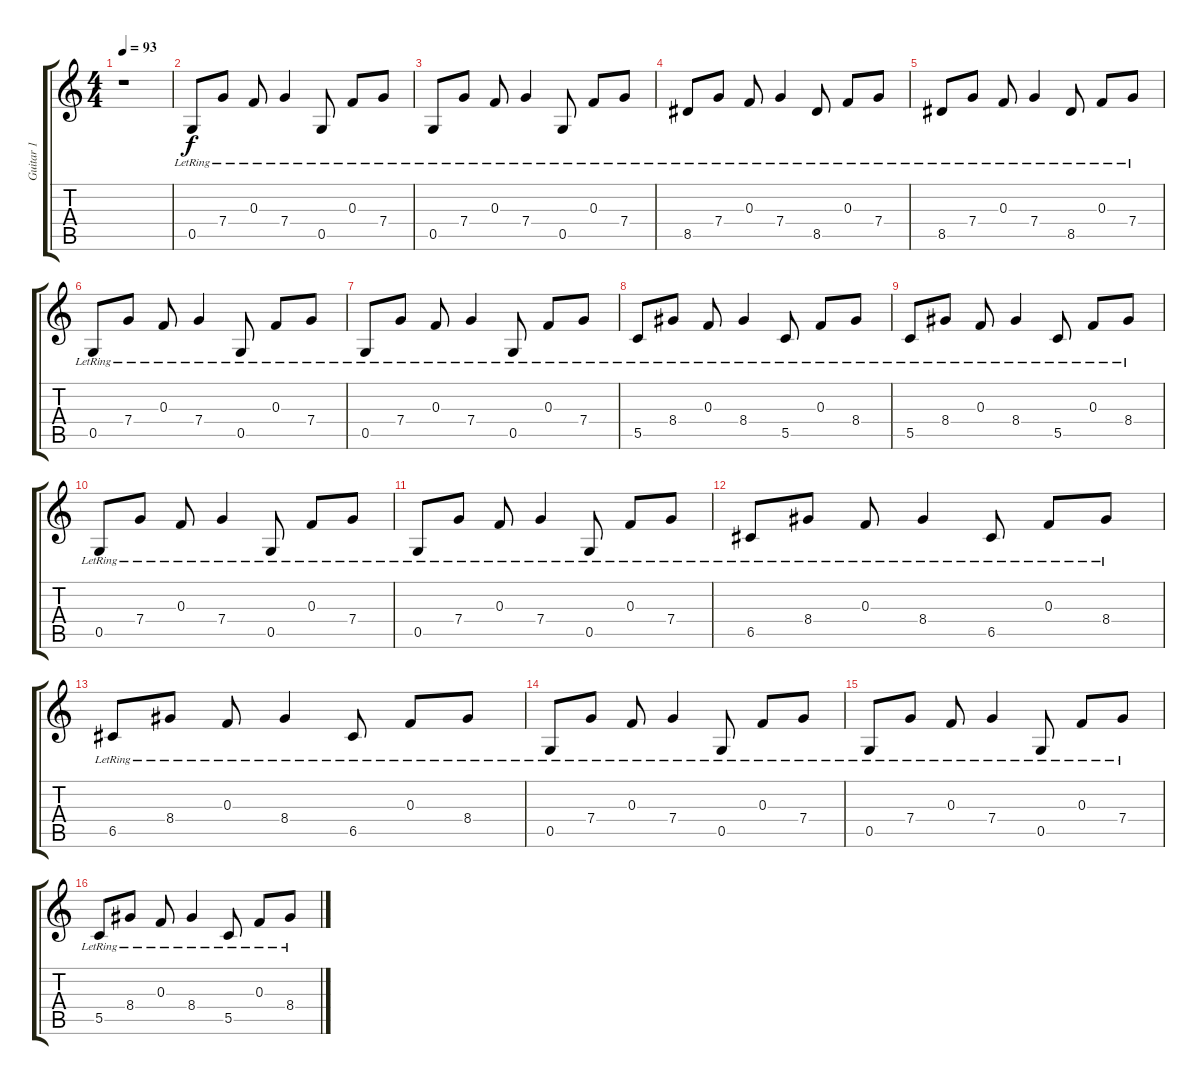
\track ("Guitar 1" "Guitar 1") {instrument acousticguitarsteel}
\staff {score tabs}
\tuning (D4 A3 F3 C3 G2 D2) {hide}
\ts (4 4)
\tempo 93
\clef g2
\ks c
r.1{dy f instrument acousticguitarsteel} |
0.5{lr}.8 7.4{lr}.8 0.3{lr}.8 7.4{lr}.4 0.5{lr}.8 0.3{lr}.8 7.4{lr}.8 |
0.5{lr}.8 7.4{lr}.8 0.3{lr}.8 7.4{lr}.4 0.5{lr}.8 0.3{lr}.8 7.4{lr}.8 |
8.5{lr}.8 7.4{lr}.8 0.3{lr}.8 7.4{lr}.4 8.5{lr}.8 0.3{lr}.8 7.4{lr}.8 |
8.5{lr}.8 7.4{lr}.8 0.3{lr}.8 7.4{lr}.4 8.5{lr}.8 0.3{lr}.8 7.4{lr}.8 |
0.5{lr}.8 7.4{lr}.8 0.3{lr}.8 7.4{lr}.4 0.5{lr}.8 0.3{lr}.8 7.4{lr}.8 |
0.5{lr}.8 7.4{lr}.8 0.3{lr}.8 7.4{lr}.4 0.5{lr}.8 0.3{lr}.8 7.4{lr}.8 |
5.5{lr}.8 8.4{lr}.8 0.3{lr}.8 8.4{lr}.4 5.5{lr}.8 0.3{lr}.8 8.4{lr}.8 |
5.5{lr}.8 8.4{lr}.8 0.3{lr}.8 8.4{lr}.4 5.5{lr}.8 0.3{lr}.8 8.4{lr}.8 |
0.5{lr}.8 7.4{lr}.8 0.3{lr}.8 7.4{lr}.4 0.5{lr}.8 0.3{lr}.8 7.4{lr}.8 |
0.5{lr}.8 7.4{lr}.8 0.3{lr}.8 7.4{lr}.4 0.5{lr}.8 0.3{lr}.8 7.4{lr}.8 |
6.5{lr}.8 8.4{lr}.8 0.3{lr}.8 8.4{lr}.4 6.5{lr}.8 0.3{lr}.8 8.4{lr}.8 |
6.5{lr}.8 8.4{lr}.8 0.3{lr}.8 8.4{lr}.4 6.5{lr}.8 0.3{lr}.8 8.4{lr}.8 |
0.5{lr}.8 7.4{lr}.8 0.3{lr}.8 7.4{lr}.4 0.5{lr}.8 0.3{lr}.8 7.4{lr}.8 |
0.5{lr}.8 7.4{lr}.8 0.3{lr}.8 7.4{lr}.4 0.5{lr}.8 0.3{lr}.8 7.4{lr}.8 |
5.5{lr}.8 8.4{lr}.8 0.3{lr}.8 8.4{lr}.4 5.5{lr}.8 0.3{lr}.8 8.4{lr}.8
